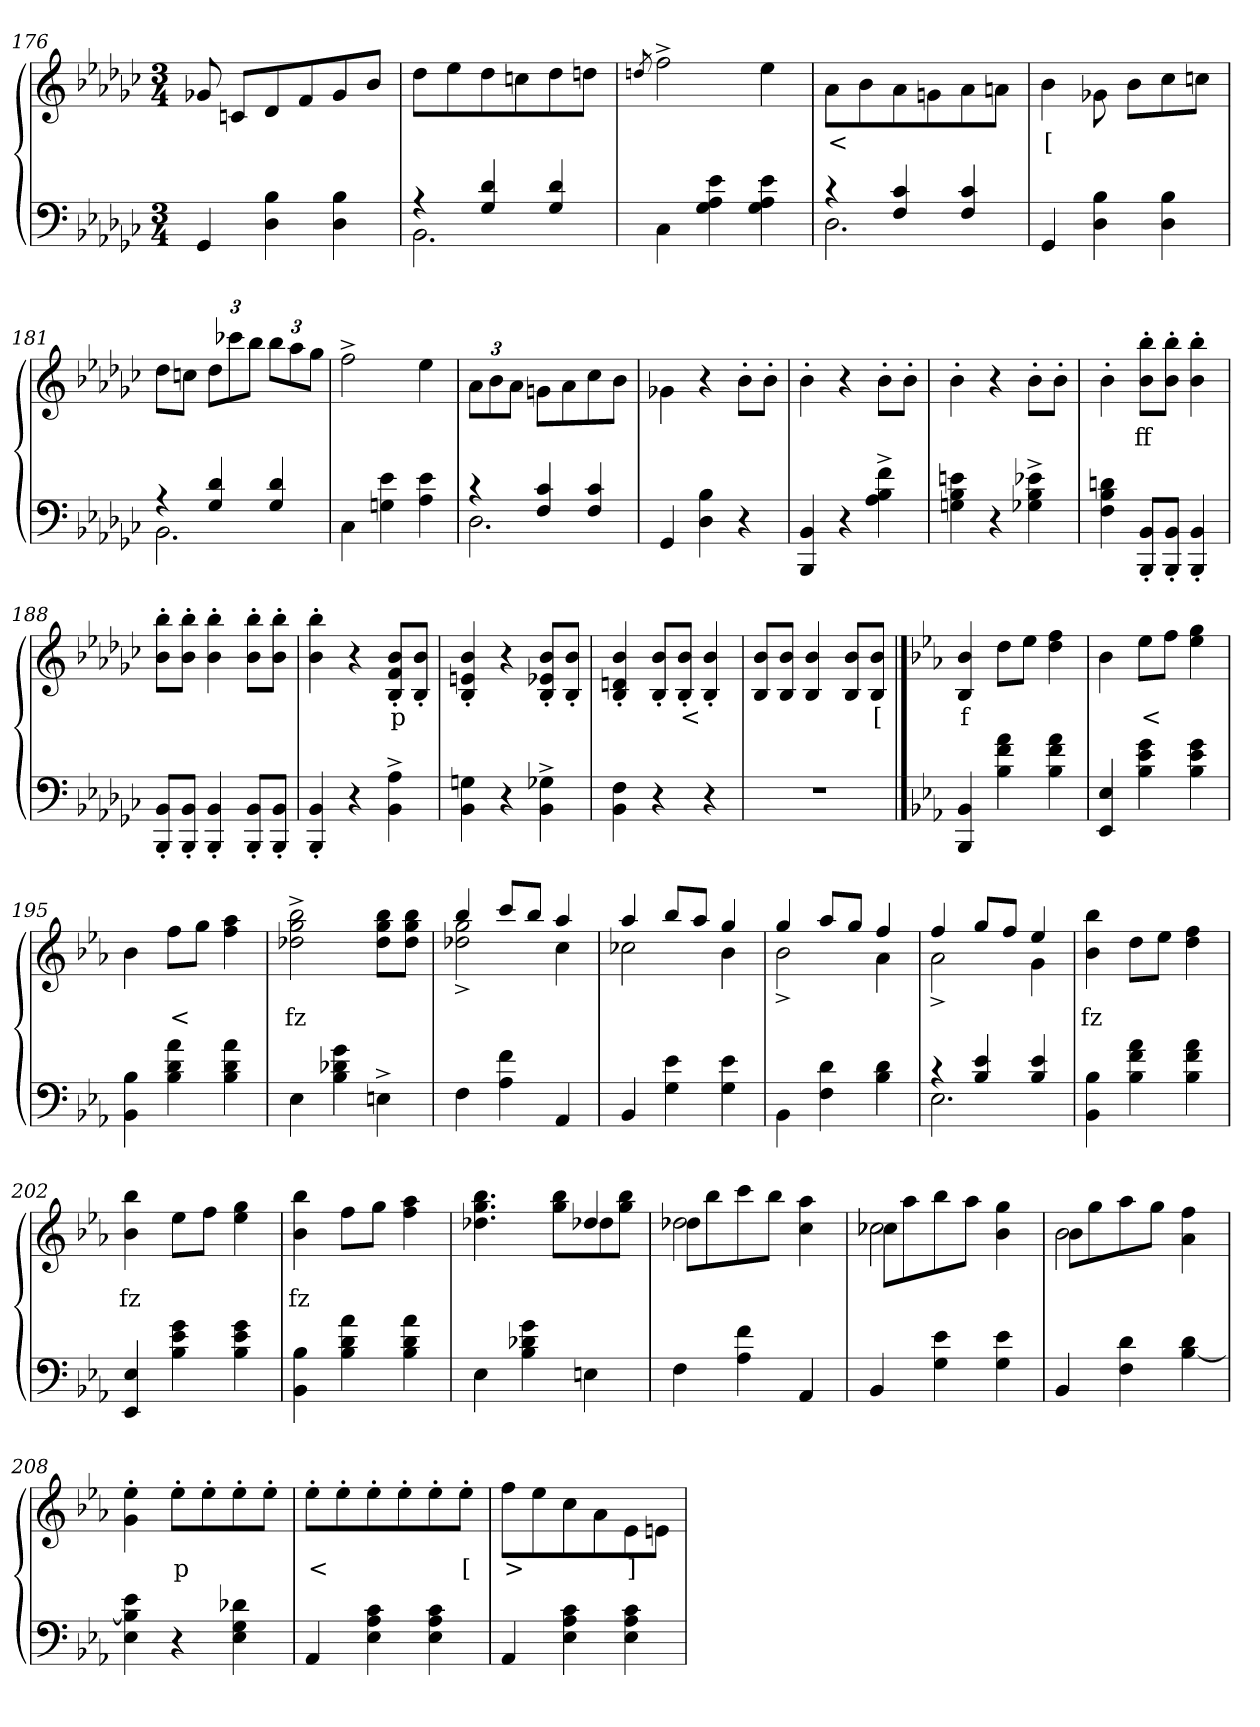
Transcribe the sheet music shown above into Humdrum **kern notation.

**kern	**kern	**text
*part2	*part1	*part1
*staff2	*staff1	*staff1
*clefF4	*clefG2	*
*k[b-e-a-d-g-c-]	*k[b-e-a-d-g-c-]	*
*M3/4	*M3/4	*
=176	=176	=176
4GG-	8g-X	.
.	8cnL	.
4B- 4D-	8d-	.
.	8f	.
4B- 4D-	8g-	.
.	8b-J	.
=177	=177	=177
*^	*	*
4r	2.BB-	8dd-L	.
.	.	8ee-	.
4d- 4G-	.	8dd-	.
.	.	8ccn	.
4d- 4G-	.	8dd-	.
.	.	8ddnJ	.
*v	*v	*	*
=178	=178	=178
.	8qddn/	.
4C-\	2ff^>	.
4e- 4A- 4G-	.	.
4e- 4A- 4G-	4ee-	.
=179	=179	=179
*^	*	*
4r	2.D-	8a-L	<
.	.	8b-	.
4c- 4F	.	8a-\	.
.	.	8gn	.
4c- 4F	.	8a-	.
.	.	8anJ	.
*v	*v	*	*
=180	=180	=180
4GG-	4b-	[
4B- 4D-	8g-X\	.
.	8b-L	.
4B- 4D-	8cc-	.
.	8ccnJ	.
=181	=181	=181
*^	*	*
4r	2.BB-	8dd-L	.
.	.	8ccnJ	.
4d- 4G-	.	12dd-L	.
.	.	12ccc-X	.
.	.	12bb-J	.
4d- 4G-	.	12bb-L	.
.	.	12aa-	.
.	.	12gg-J	.
*v	*v	*	*
=182	=182	=182
4C-\	2ff^>	.
4e- 4Gn	.	.
4e- 4A-	4ee-	.
=183	=183	=183
*^	*	*
4r	2.D-	12a-\L	.
.	.	12b-	.
.	.	12a-J	.
4c- 4F	.	8gn\L	.
.	.	8a-	.
4c- 4F	.	8cc-	.
.	.	8b-J	.
*v	*v	*	*
=184	=184	=184
4GG-	4g-X\	.
4B- 4D-	4r	.
4r	8b-'>L	.
.	8b-'>J	.
=185	=185	=185
4BB- 4BBB-	4b-'>	.
4r	4r	.
4f^> 4B-^> 4A-^>	8b-'>L	.
.	8b-'>J	.
=186	=186	=186
4en 4B- 4Gn	4b-'>	.
4r	4r	.
4e-X^> 4B-^> 4G-X^>	8b-'>L	.
.	8b-'>J	.
=187	=187	=187
4dn 4B- 4F	4b-'>	.
8BB-'> 8BBB-'>L	8bb-'> 8b-'>L	ff
8BB-'> 8BBB-'>J	8bb-'> 8b-'>J	.
4BB-'> 4BBB-'>	4bb-'> 4b-'>	.
=188	=188	=188
8BB-'> 8BBB-'>L	8bb-'> 8b-'>L	.
8BB-'> 8BBB-'>J	8bb-'> 8b-'>J	.
4BB-'> 4BBB-'>	4bb-'> 4b-'>	.
8BB-'> 8BBB-'>L	8bb-'> 8b-'>L	.
8BB-'> 8BBB-'>J	8bb-'> 8b-'>J	.
=189	=189	=189
4BB-'> 4BBB-'>	4bb-'> 4b-'>	.
4r	4r	.
4A-^> 4BB-^>	8b-'> 8f'> 8B-'>L	p
.	8b-'> 8B-'>J	.
=190	=190	=190
4Gn 4BB-	4b-'> 4en'> 4B-'>	.
4r	4r	.
4G-X^> 4BB-^>	8b-'> 8e-X'> 8B-'>L	.
.	8b-'> 8B-'>J	.
=191	=191	=191
4F 4BB-	4b-'> 4dn'> 4B-'>	.
4r	8b-'> 8B-'>L	.
.	8b-'> 8B-'>J	<
4r	4b-'> 4B-'>	.
=192	=192	=192
2.r	8b- 8B-L	.
.	8b- 8B-J	.
.	4b- 4B-	.
.	8b- 8B-L	.
.	8b- 8B-J	[
==193	==193	==193
*k[b-e-a-]	*k[b-e-a-]	*
4BB- 4BBB-	4b- 4B-	f
4a- 4f 4B-	8ddL	.
.	8ee-J	.
4a- 4f 4B-	4ff 4dd	.
=194	=194	=194
4E- 4EE-	4b-	.
4g 4e- 4B-	8ee-L	<
.	8ffJ	.
4g 4e- 4B-	4gg 4ee-	.
=195	=195	=195
4B- 4BB-	4b-	.
4a- 4d 4B-	8ffL	<
.	8ggJ	.
4a- 4d 4B-	4aa- 4ff	.
=196	=196	=196
4E-	2bb-^> 2gg^> 2dd-X^>	fz
4g 4d-X 4B-	.	.
4En^>	8bb- 8gg 8dd-L	.
.	8bb- 8gg 8dd-J	.
=197	=197	=197
*	*^	*
4F	4bb-	2gg^> 2dd-X^>	.
4f 4A-	8cccL	.	.
.	8bb-J	.	.
4AA-	4aa-	4cc	.
=198	=198	=198	=198
4BB-	4aa-	2cc-X	.
4e- 4G	8bb-L	.	.
.	8aa-J	.	.
4e- 4G	4gg	4b-	.
=199	=199	=199	=199
4BB-\	4gg	2b-^>	.
4d 4F	8aa-L	.	.
.	8ggJ	.	.
4d 4B-	4ff	4a-	.
=200	=200	=200	=200
*^	*	*	*
4r	2.E-	4ff	2a-^>	.
4e- 4B-	.	8ggL	.	.
.	.	8ffJ	.	.
4e- 4B-	.	4ee-	4g	.
*v	*v	*	*	*
*	*v	*v	*
=201	=201	=201
4B- 4BB-	4bb- 4b-	fz
4a- 4f 4B-	8ddL	.
.	8ee-J	.
4a- 4f 4B-	4ff 4dd	.
=202	=202	=202
4E- 4EE-	4bb- 4b-	fz
4g 4e- 4B-	8ee-L	.
.	8ffJ	.
4g 4e- 4B-	4gg 4ee-	.
=203	=203	=203
4B- 4BB-	4bb- 4b-	fz
4a- 4d 4B-	8ffL	.
.	8ggJ	.
4a- 4d 4B-	4aa- 4ff	.
=204	=204	=204
*	*^	*
4E-	2ryy	4.bb- 4.gg 4.dd-	.
4g 4d-X 4B-	.	.	.
.	.	8bb- 8ggL	.
4En	4dd-X	8dd-	.
.	.	8bb- 8ggJ	.
=205	=205	=205	=205
4F	2dd-X\	8dd-L	.
.	.	8bb-	.
4f 4A-	.	8ccc	.
.	.	8bb-J	.
4AA-	4ryy	4aa- 4cc	.
=206	=206	=206	=206
4BB-	2cc-X\	8cc-L	.
.	.	8aa-	.
4e- 4G	.	8bb-	.
.	.	8aa-J	.
4e- 4G	4ryy	4gg 4b-	.
=207	=207	=207	=207
4BB-	2b-\	8b-L	.
.	.	8gg	.
4d 4F	.	8aa-	.
.	.	8ggJ	.
4d [4B-	4ryy	4ff 4a-	.
*	*v	*v	*
=208	=208	=208
4e- 4B-] 4E-	4ee-'> 4g'>	.
4r	8ee-'>L	p
.	8ee-'>	.
4d-X 4G 4E-	8ee-'>	.
.	8ee-'>J	.
=209	=209	=209
4AA-	8ee-'>L	<
.	8ee-'>	.
4c 4A- 4E-	8ee-'>	.
.	8ee-'>	.
4c 4A- 4E-	8ee-'>	.
.	8ee-'>J	[
=210	=210	=210
4AA-	8ff\L	>
.	8ee-	.
4c 4A- 4E-	8cc	.
.	8a-	.
4c 4A- 4E-	8e-	]
.	8enJ	.
=	=	=
*-	*-	*-
